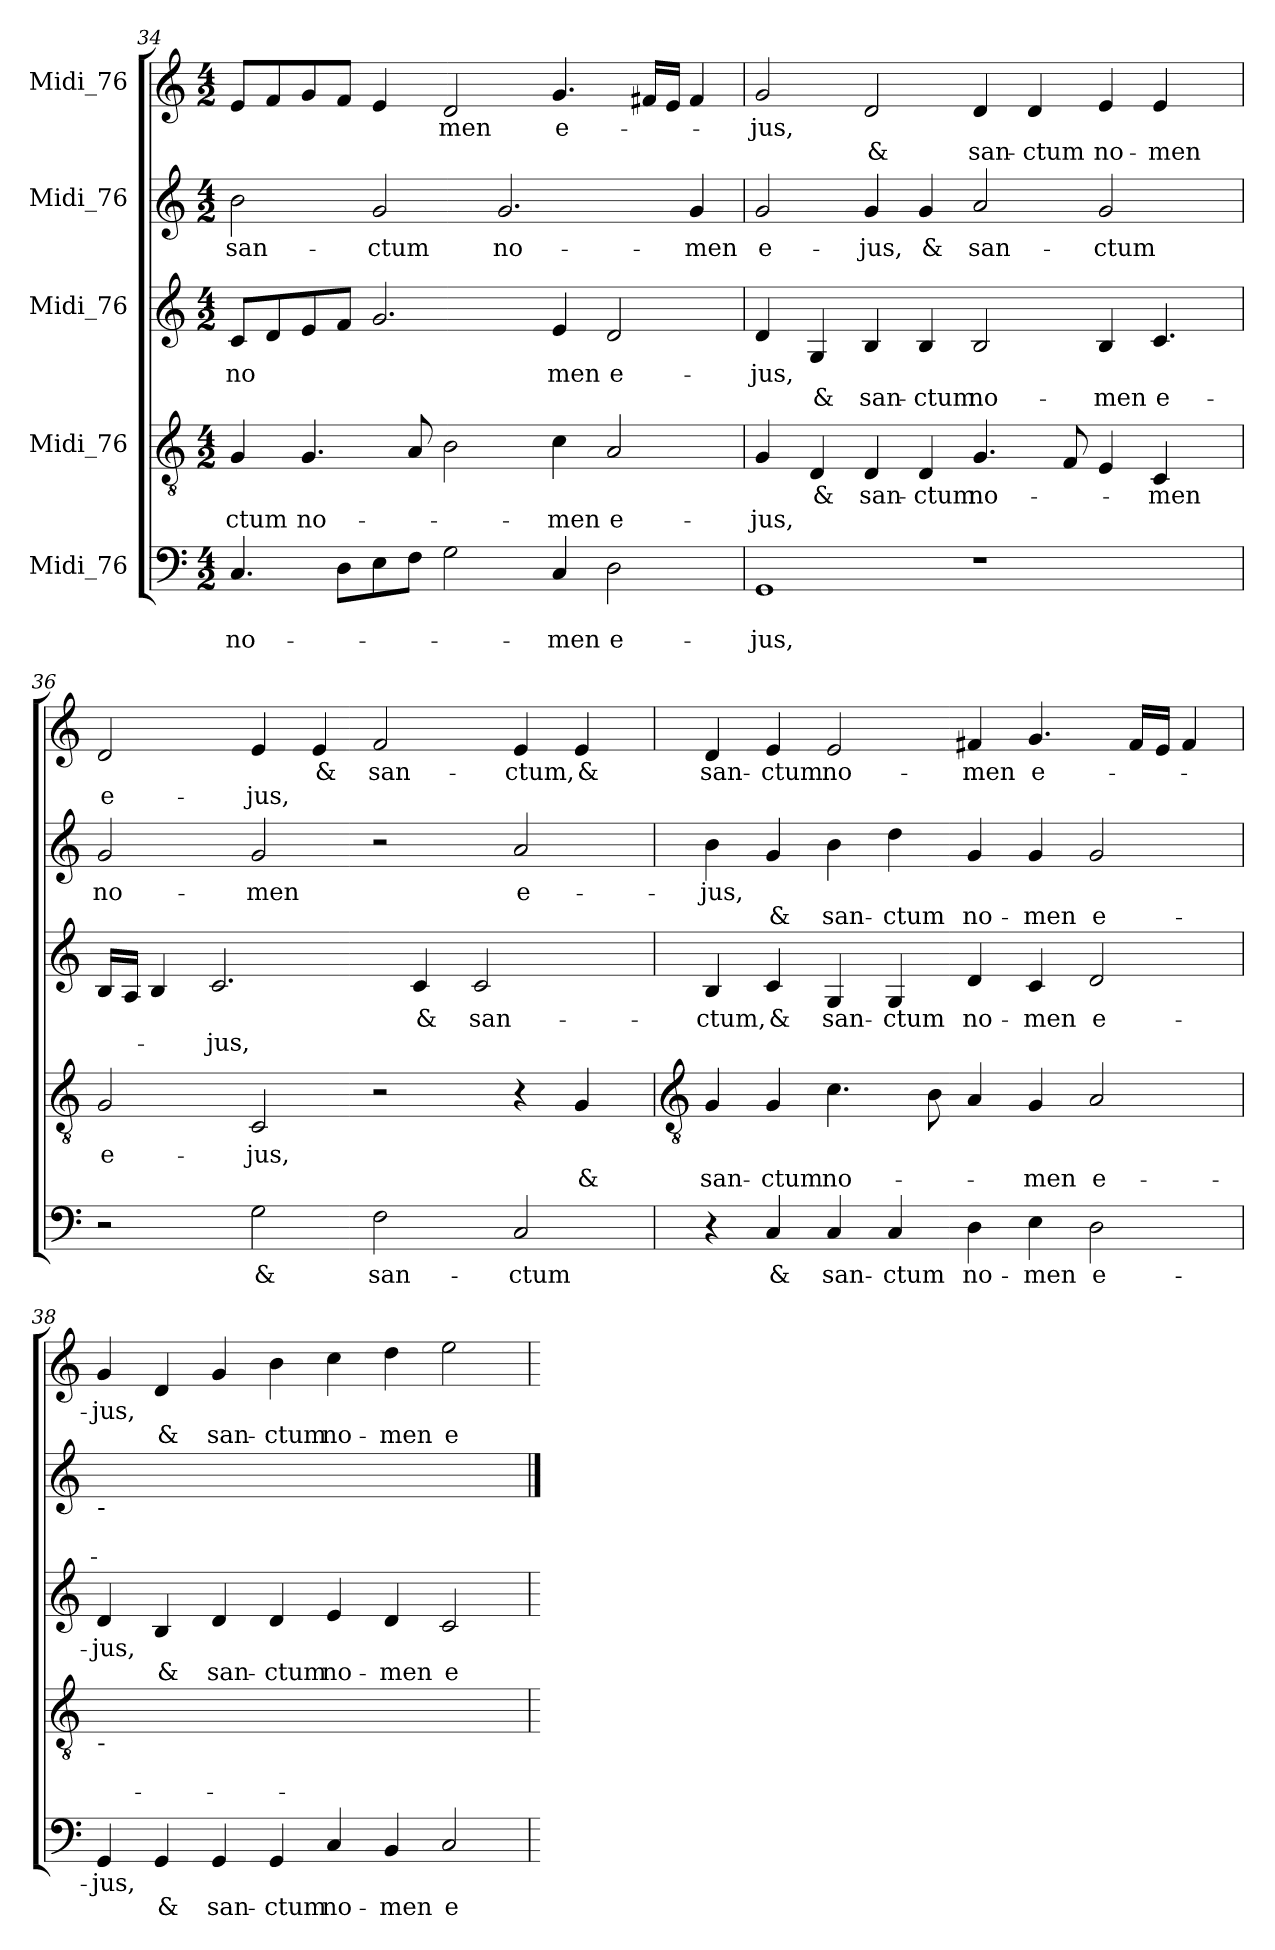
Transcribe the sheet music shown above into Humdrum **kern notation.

**kern	**text	**text	**kern	**text	**text	**kern	**text	**text	**kern	**text	**text	**kern	**text	**text
*part5	*part5	*part5	*part4	*part4	*part4	*part3	*part3	*part3	*part2	*part2	*part2	*part1	*part1	*part1
*staff5	*staff5	*staff5	*staff4	*staff4	*staff4	*staff3	*staff3	*staff3	*staff2	*staff2	*staff2	*staff1	*staff1	*staff1
*I"Midi_76	*	*	*I"Midi_76	*	*	*I"Midi_76	*	*	*I"Midi_76	*	*	*I"Midi_76	*	*
!!LO:LB:g=z
*clefF4	*	*	*clefGv2	*	*	*clefG2	*	*	*clefG2	*	*	*clefG2	*	*
*k[]	*	*	*k[]	*	*	*k[]	*	*	*k[]	*	*	*k[]	*	*
*C:	*	*	*C:	*	*	*C:	*	*	*C:	*	*	*C:	*	*
*M4/2	*	*	*M4/2	*	*	*M4/2	*	*	*M4/2	*	*	*M4/2	*	*
=34	=34	=34	=34	=34	=34	=34	=34	=34	=34	=34	=34	=34	=34	=34
!	!	!LO:LY:b	!	!	!LO:LY:b	!	!LO:LY:b	!	!	!LO:LY:b	!	!	!	!
4.C	.	no-	4G	.	-ctum	8cL	no	.	2b	san-	.	8eL	.	.
.	.	.	.	.	.	8d	.	.	.	.	.	8f	.	.
!	!	!	!	!	!LO:LY:b	!	!	!	!	!	!	!	!	!
.	.	.	4.G	.	no-	8e	.	.	.	.	.	8g	.	.
8DL	.	.	.	.	.	8fJ	.	.	.	.	.	8fJ	.	.
!	!	!	!	!	!	!	!	!	!	!LO:LY:b	!	!	!	!
8E	.	.	.	.	.	2.g	.	.	2g	-ctum	.	4e	.	.
8FJ	.	.	8A	.	.	.	.	.	.	.	.	.	.	.
!	!	!	!	!	!	!	!	!	!	!	!	!	!LO:LY:b	!
2G	.	.	2B	.	.	.	.	.	.	.	.	2d	-men	.
!	!	!	!	!	!	!	!	!	!	!LO:LY:b	!	!	!	!
.	.	.	.	.	.	.	.	.	2.g	no-	.	.	.	.
!	!	!LO:LY:b	!	!	!LO:LY:b	!	!LO:LY:b	!	!	!	!	!	!LO:LY:b	!
4C	.	-men	4c	.	-men	4e	men	.	.	.	.	4.g	e-	.
!	!	!LO:LY:b	!	!	!LO:LY:b	!	!LO:LY:b	!	!	!	!	!	!	!
2D	.	e-	2A	.	e-	2d	e-	.	.	.	.	.	.	.
.	.	.	.	.	.	.	.	.	.	.	.	16f#LL	.	.
.	.	.	.	.	.	.	.	.	.	.	.	16eJJ	.	.
!	!	!	!	!	!	!	!	!	!	!LO:LY:b	!	!	!	!
.	.	.	.	.	.	.	.	.	4g	-men	.	4f#	.	.
=35	=35	=35	=35	=35	=35	=35	=35	=35	=35	=35	=35	=35	=35	=35
!	!	!LO:LY:b	!	!	!LO:LY:b	!	!LO:LY:b	!	!	!LO:LY:b	!	!	!LO:LY:b	!
1GG	.	-jus,	4G	.	-jus,	4d	-jus,	.	2g	e-	.	2g	-jus,	.
!	!	!	!	!LO:LY:b	!	!	!	!LO:LY:b	!	!	!	!	!	!
.	.	.	4D	&	.	4G	.	&	.	.	.	.	.	.
!	!	!	!	!LO:LY:b	!	!	!	!LO:LY:b	!	!LO:LY:b	!	!	!	!LO:LY:b
.	.	.	4D	san-	.	4B	.	san-	4g	-jus,	.	2d	.	&
!	!	!	!	!LO:LY:b	!	!	!	!LO:LY:b	!	!LO:LY:b	!	!	!	!
.	.	.	4D	-ctum	.	4B	.	-ctum	4g	&	.	.	.	.
!	!	!	!	!LO:LY:b	!	!	!	!LO:LY:b	!	!LO:LY:b	!	!	!	!LO:LY:b
1r	.	.	4.G	no-	.	2B	.	no-	2a	san-	.	4d	.	san-
!	!	!	!	!	!	!	!	!	!	!	!	!	!	!LO:LY:b
.	.	.	.	.	.	.	.	.	.	.	.	4d	.	-ctum
.	.	.	8F	.	.	.	.	.	.	.	.	.	.	.
!	!	!	!	!	!	!	!	!LO:LY:b	!	!LO:LY:b	!	!	!	!LO:LY:b
.	.	.	4E	.	.	4B	.	-men	2g	-ctum	.	4e	.	no-
!	!	!	!	!LO:LY:b	!	!	!	!LO:LY:b	!	!	!	!	!	!LO:LY:b
.	.	.	4C	-men	.	4.c	.	e-	.	.	.	4e	.	-men
8ryy	.	.	8ryy	.	.	.	.	.	8ryy	.	.	8ryy	.	.
!!LO:LB:g=z
=36	=36	=36	=36	=36	=36	=36	=36	=36	=36	=36	=36	=36	=36	=36
!	!	!	!	!LO:LY:b	!	!	!	!	!	!LO:LY:b	!	!	!	!LO:LY:b
2r	.	.	2G	e-	.	16BLL	.	.	2g	no-	.	2d	.	e-
.	.	.	.	.	.	16AJJ	.	.	.	.	.	.	.	.
.	.	.	.	.	.	4B	.	.	.	.	.	.	.	.
!	!	!	!	!	!	!	!	!LO:LY:b	!	!	!	!	!	!
.	.	.	.	.	.	2.c	.	-jus,	.	.	.	.	.	.
!	!LO:LY:b	!	!	!LO:LY:b	!	!	!	!	!	!LO:LY:b	!	!	!	!LO:LY:b
2G	&	.	2C	-jus,	.	.	.	.	2g	-men	.	4e	.	-jus,
!	!	!	!	!	!	!	!	!	!	!	!	!	!LO:LY:b	!
.	.	.	.	.	.	.	.	.	.	.	.	4e	&	.
!	!LO:LY:b	!	!	!	!	!	!	!	!	!	!	!	!LO:LY:b	!
2F	san-	.	2r	.	.	.	.	.	2r	.	.	2f	san-	.
!	!	!	!	!	!	!	!LO:LY:b	!	!	!	!	!	!	!
.	.	.	.	.	.	4c	&	.	.	.	.	.	.	.
!	!	!	!	!	!	!	!LO:LY:b	!	!	!	!	!	!	!
.	.	.	.	.	.	2c	san-	.	.	.	.	.	.	.
!	!LO:LY:b	!	!	!	!	!	!	!	!	!LO:LY:b	!	!	!LO:LY:b	!
2C	-ctum	.	4r	.	.	.	.	.	2a	e-	.	4e	-ctum,	.
!	!	!	!	!	!LO:LY:b	!	!	!	!	!	!	!	!LO:LY:b	!
.	.	.	4G	.	&	.	.	.	.	.	.	4e	&	.
.	.	.	.	.	.	8ryy	.	.	.	.	.	.	.	.
!!LO:LB:g=z
=37	=37	=37	=37	=37	=37	=37	=37	=37	=37	=37	=37	=37	=37	=37
*	*	*	*clefGv2	*	*	*	*	*	*	*	*	*	*	*
!	!	!	!	!	!LO:LY:b	!	!LO:LY:b	!	!	!LO:LY:b	!	!	!LO:LY:b	!
4r	.	.	4G	.	san-	4B	-ctum,	.	4b	-jus,	.	4d	san-	.
!	!LO:LY:b	!	!	!	!LO:LY:b	!	!LO:LY:b	!	!	!	!LO:LY:b	!	!LO:LY:b	!
4C	&	.	4G	.	-ctum	4c	&	.	4g	.	&	4e	-ctum	.
!	!LO:LY:b	!	!	!	!LO:LY:b	!	!LO:LY:b	!	!	!	!LO:LY:b	!	!LO:LY:b	!
4C	san-	.	4.c	.	no-	4G	san-	.	4b	.	san-	2e	no-	.
!	!LO:LY:b	!	!	!	!	!	!LO:LY:b	!	!	!	!LO:LY:b	!	!	!
4C	-ctum	.	.	.	.	4G	-ctum	.	4dd	.	-ctum	.	.	.
.	.	.	8B	.	.	.	.	.	.	.	.	.	.	.
!	!LO:LY:b	!	!	!	!	!	!LO:LY:b	!	!	!	!LO:LY:b	!	!LO:LY:b	!
4D	no-	.	4A	.	.	4d	no-	.	4g	.	no-	4f#X	-men	.
!	!LO:LY:b	!	!	!	!LO:LY:b	!	!LO:LY:b	!	!	!	!LO:LY:b	!	!LO:LY:b	!
4E	-men	.	4G	.	-men	4c	-men	.	4g	.	-men	4.g	e-	.
!	!LO:LY:b	!	!	!	!LO:LY:b	!	!LO:LY:b	!	!	!	!LO:LY:b	!	!	!
2D	e-	.	2A	.	e-	2d	e-	.	2g	.	e-	.	.	.
.	.	.	.	.	.	.	.	.	.	.	.	16f#LL	.	.
.	.	.	.	.	.	.	.	.	.	.	.	16eJJ	.	.
.	.	.	.	.	.	.	.	.	.	.	.	4f#	.	.
=38	=38	=38	=38	=38	=38	=38	=38	=38	=38	=38	=38	=38	=38	=38
!	!	!	!	!	!	!	!	!	!LO:TX:b:t=-	!	!	!	!	!
!	!	!	!LO:TX:b:t=-	!	!	!	!	!	!	!	!	!	!	!
!	!LO:LY:b	!	!	!	!LO:LY:b	!	!LO:LY:b	!	!	!	!LO:LY:b	!	!LO:LY:b	!
4GG	-jus,	.	[1Gyy	.	-jus.	4d	-jus,	.	0gyy	.	-jus.	4g	-jus,	.
!	!	!LO:LY:b	!	!	!	!	!	!LO:LY:b	!	!	!	!	!	!LO:LY:b
4GG	.	&	.	.	.	4B	.	&	.	.	.	4d	.	&
!	!	!LO:LY:b	!	!	!	!	!	!LO:LY:b	!	!	!	!	!	!LO:LY:b
4GG	.	san-	.	.	.	4d	.	san-	.	.	.	4g	.	san-
!	!	!LO:LY:b	!	!	!	!	!	!LO:LY:b	!	!	!	!	!	!LO:LY:b
4GG	.	-ctum	.	.	.	4d	.	-ctum	.	.	.	4b	.	-ctum
!	!	!LO:LY:b	!	!	!	!	!	!LO:LY:b	!	!	!	!	!	!LO:LY:b
4C	.	no-	1Gyy_	.	.	4e	.	no-	.	.	.	4cc	.	no-
!	!	!LO:LY:b	!	!	!	!	!	!LO:LY:b	!	!	!	!	!	!LO:LY:b
4BB	.	-men	.	.	.	4d	.	-men	.	.	.	4dd	.	-men
!	!	!LO:LY:b	!	!	!	!	!	!LO:LY:b	!	!	!	!	!	!LO:LY:b
2C	.	e-	.	.	.	2c	.	e-	.	.	.	2ee	.	e-
=	=	=	=	=	=	=	=	=	==	=	=	=	=	=
*-	*-	*-	*-	*-	*-	*-	*-	*-	*-	*-	*-	*-	*-	*-
